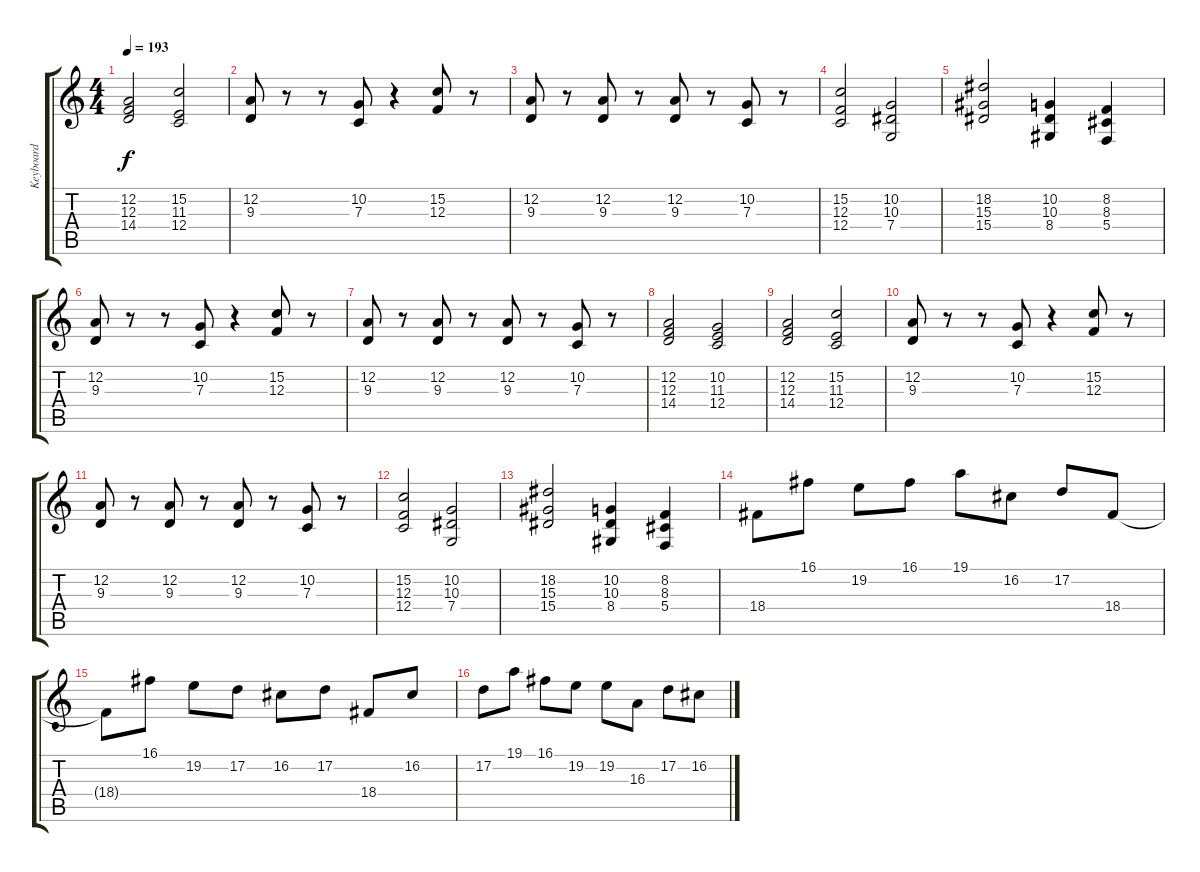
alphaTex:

\track ("Keyboard" "Keyboard") {instrument stringensemble1}
\staff {score tabs}
\tuning (D4 A3 F3 C3 G2 D2) {hide}
\ts (4 4)
\tempo 193
\clef g2
\ks c
(12.2 12.3 14.4).2{dy f} (15.2 11.3 12.4).2 |
(12.2 9.3).8{volume 11} r.8 r.8 (10.2 7.3).8 r.4 (15.2 12.3).8 r.8 |
(12.2 9.3).8 r.8 (12.2 9.3).8 r.8 (12.2 9.3).8 r.8 (10.2 7.3).8 r.8 |
(15.2 12.3 12.4).2{volume 13} (10.2 10.3 7.4).2 |
(18.2 15.3 15.4).2 (10.2 10.3 8.4).4 (8.2 8.3 5.4).4 |
(12.2 9.3).8{volume 11} r.8 r.8 (10.2 7.3).8 r.4 (15.2 12.3).8 r.8 |
(12.2 9.3).8 r.8 (12.2 9.3).8 r.8 (12.2 9.3).8 r.8 (10.2 7.3).8 r.8 |
(12.2 12.3 14.4).2{volume 13} (10.2 11.3 12.4).2 |
(12.2 12.3 14.4).2 (15.2 11.3 12.4).2 |
(12.2 9.3).8{volume 11} r.8 r.8 (10.2 7.3).8 r.4 (15.2 12.3).8 r.8 |
(12.2 9.3).8 r.8 (12.2 9.3).8 r.8 (12.2 9.3).8 r.8 (10.2 7.3).8 r.8 |
(15.2 12.3 12.4).2{volume 13} (10.2 10.3 7.4).2 |
(18.2 15.3 15.4).2 (10.2 10.3 8.4).4 (8.2 8.3 5.4).4 |
18.4.8{instrument lead2sawtooth} 16.1.8 19.2.8 16.1.8 19.1.8 16.2.8 17.2.8 18.4.8 |
18.4{t}.8 16.1.8 19.2.8 17.2.8 16.2.8 17.2.8 18.4.8 16.2.8 |
17.2.8 19.1.8 16.1.8 19.2.8 19.2.8 16.3.8 17.2.8 16.2.8
